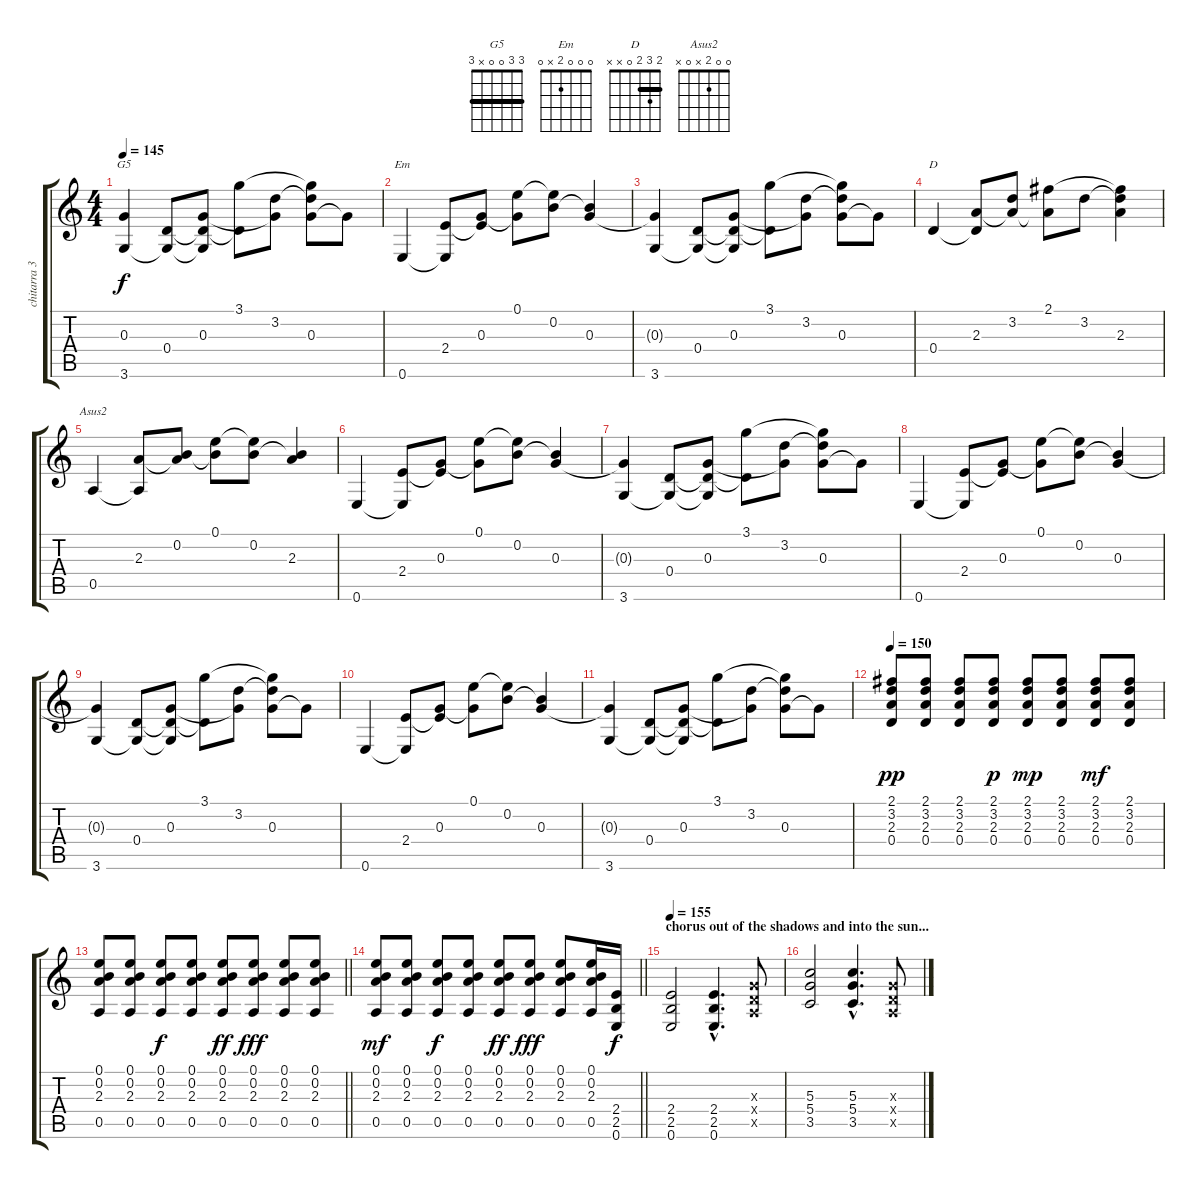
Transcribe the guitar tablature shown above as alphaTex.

\track ("chitarra 3" "chitarra 3") {instrument overdrivenguitar}
\staff {score tabs}
\tuning (E4 B3 G3 D3 A2 E2) {hide}
\chord ("G5" 3 3 0 0 x 3) {barre 3}
\chord ("Em" 0 0 0 2 x 0)
\chord ("D" 2 3 2 0 x x) {barre 2}
\chord ("Asus2" 0 0 2 x 0 x)
\ts (4 4)
\tempo 145
\clef g2
\ks c
(0.3{t} 3.6).4{ch "G5" dy f} (0.4 3.6{t}).8 (0.3 0.4{t} 3.6{t}).8 (3.1 0.4{t}).8 (3.2 0.3{t}).8 (3.1{t} 3.2{t} 0.3).8 0.3{t}.8 |
0.6.4{ch "Em"} (2.4 0.6{t}).8 (0.3 2.4{t}).8 (0.1 0.3{t}).8 (0.1{t} 0.2).8 (0.2{t} 0.3).4 |
(0.3{t} 3.6).4 (0.4 3.6{t}).8 (0.3 0.4{t} 3.6{t}).8 (3.1 0.4{t}).8 (3.2 0.3{t}).8 (3.1{t} 3.2{t} 0.3).8 0.3{t}.8 |
0.4.4{ch "D"} (2.3 0.4{t}).8 (3.2 2.3{t}).8 (2.1 2.3{t}).8 3.2.8 (2.1{t} 3.2{t} 2.3).4 |
0.5.4{ch "Asus2"} (2.3 0.5{t}).8 (0.2 2.3{t}).8 (0.1 0.2{t}).8 (0.1{t} 0.2).8 (0.2{t} 2.3).4 |
0.6.4 (2.4 0.6{t}).8 (0.3 2.4{t}).8 (0.1 0.3{t}).8 (0.1{t} 0.2).8 (0.2{t} 0.3).4 |
(0.3{t} 3.6).4 (0.4 3.6{t}).8 (0.3 0.4{t} 3.6{t}).8 (3.1 0.4{t}).8 (3.2 0.3{t}).8 (3.1{t} 3.2{t} 0.3).8 0.3{t}.8 |
0.6.4 (2.4 0.6{t}).8 (0.3 2.4{t}).8 (0.1 0.3{t}).8 (0.1{t} 0.2).8 (0.2{t} 0.3).4 |
(0.3{t} 3.6).4 (0.4 3.6{t}).8 (0.3 0.4{t} 3.6{t}).8 (3.1 0.4{t}).8 (3.2 0.3{t}).8 (3.1{t} 3.2{t} 0.3).8 0.3{t}.8 |
0.6.4 (2.4 0.6{t}).8 (0.3 2.4{t}).8 (0.1 0.3{t}).8 (0.1{t} 0.2).8 (0.2{t} 0.3).4 |
(0.3{t} 3.6).4 (0.4 3.6{t}).8 (0.3 0.4{t} 3.6{t}).8 (3.1 0.4{t}).8 (3.2 0.3{t}).8 (3.1{t} 3.2{t} 0.3).8 0.3{t}.8 |
\tempo 150
(2.1 3.2 2.3 0.4).8{dy pp instrument overdrivenguitar} (2.1 3.2 2.3 0.4).8 (2.1 3.2 2.3 0.4).8 (2.1 3.2 2.3 0.4).8{dy p} (2.1 3.2 2.3 0.4).8{dy mp} (2.1 3.2 2.3 0.4).8 (2.1 3.2 2.3 0.4).8{dy mf} (2.1 3.2 2.3 0.4).8 |
\barLineRight lightlight
(0.1 0.2 2.3 0.5).8 (0.1 0.2 2.3 0.5).8 (0.1 0.2 2.3 0.5).8{dy f} (0.1 0.2 2.3 0.5).8 (0.1 0.2 2.3 0.5).8{dy ff} (0.1 0.2 2.3 0.5).8{dy fff} (0.1 0.2 2.3 0.5).8 (0.1 0.2 2.3 0.5).8 |
\barLineRight lightlight
(0.1 0.2 2.3 0.5).8{dy mf} (0.1 0.2 2.3 0.5).8 (0.1 0.2 2.3 0.5).8{dy f} (0.1 0.2 2.3 0.5).8 (0.1 0.2 2.3 0.5).8{dy ff} (0.1 0.2 2.3 0.5).8{dy fff} (0.1 0.2 2.3 0.5).8 (0.1 0.2 2.3 0.5).16 (2.4 2.5 0.6).16{dy f instrument overdrivenguitar} |
\section ("" "chorus out of the shadows and into the sun...")
\tempo 155
(2.4 2.5 0.6).2{volume 16 balance 16 instrument overdrivenguitar} (2.4{hac} 2.5{hac} 0.6{hac}).4{d} (0.3{x} 0.4{x} 0.5{x}).8 |
(5.3 5.4 3.5).2 (5.3{hac} 5.4{hac} 3.5{hac}).4{d} (0.3{x} 0.4{x} 0.5{x}).8
